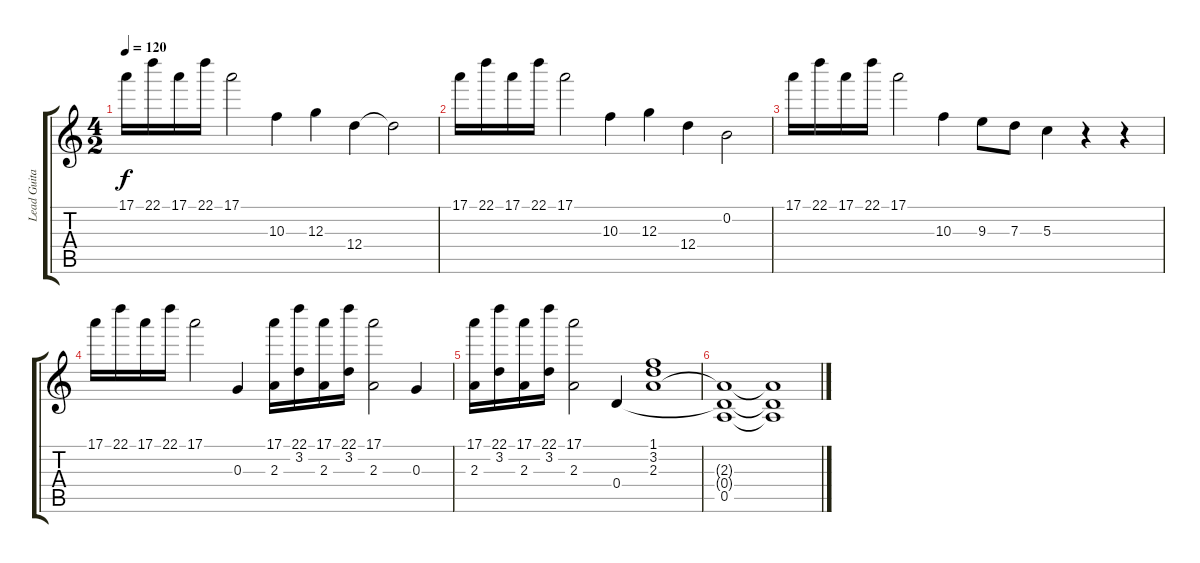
\track ("Lead Guitar" "Lead Guita") {instrument distortionguitar}
\staff {score tabs}
\tuning (E4 B3 G3 D3 A2 E2) {hide}
\ts (4 2)
\tempo 120
\clef g2
\ks c
17.1.16{dy f} 22.1.16 17.1.16 22.1.16 17.1.2 10.3.4 12.3.4 12.4.4 12.4{t}.2 |
17.1.16 22.1.16 17.1.16 22.1.16 17.1.2 10.3.4 12.3.4 12.4.4 0.2.2 |
17.1.16 22.1.16 17.1.16 22.1.16 17.1.2 10.3.4 9.3.8 7.3.8 5.3.4 r.4 r.4 |
17.1.16 22.1.16 17.1.16 22.1.16 17.1.2 0.3.4 (17.1 2.3).16 (22.1 3.2).16 (17.1 2.3).16 (22.1 3.2).16 (17.1 2.3).2 0.3.4 |
(17.1 2.3).16 (22.1 3.2).16 (17.1 2.3).16 (22.1 3.2).16 (17.1 2.3).2 0.4.4 (1.1 3.2 2.3).1 |
(2.3{t} 0.4{t} 0.5).1 (2.3{t} 0.4{t} 0.5{t}).1
